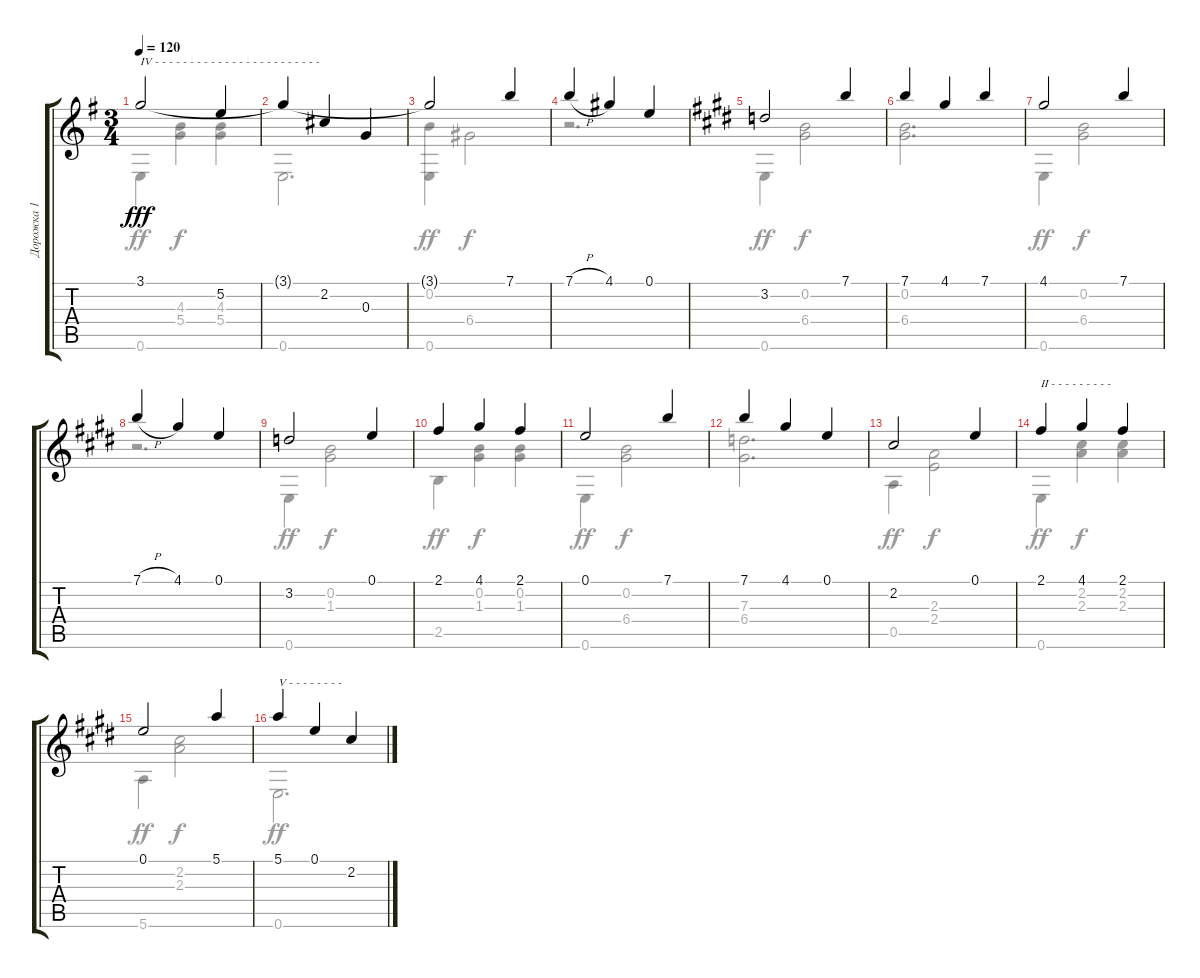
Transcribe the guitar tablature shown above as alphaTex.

\track ("Дорожка 1" "Дорожка 1") {instrument acousticguitarsteel}
\staff {score tabs}
\tuning (E4 B3 G3 D3 A2 E2) {hide}
\voice
\ts (3 4)
\tempo 120
\clef g2
\ks g
3.1.2{txt "IV - - - - - - - - - - - - - - - - - - - - - - - -" dy fff} 5.2.4 |
3.1{t}.4 2.2.4 0.3.4 |
3.1{t}.2 7.1.4 |
7.1{h}.4 4.1.4 0.1.4 |
\ks e
3.2.2 7.1.4 |
7.1.4 4.1.4 7.1.4 |
4.1.2 7.1.4 |
7.1{h}.4 4.1.4 0.1.4 |
3.2.2 0.1.4 |
2.1.4 4.1.4 2.1.4 |
0.1.2 7.1.4 |
7.1.4 4.1.4 0.1.4 |
2.2.2 0.1.4 |
2.1.4{txt "II - - - - - - - - -"} 4.1.4 2.1.4 |
0.1.2 5.1.4 |
5.1.4{txt "V - - - - - - - -"} 0.1.4 2.2.4
\voice
\clef g2
\ottava regular
\simile none
\ks g
0.6.4{dy ff} (4.3 5.4).4{dy f} (4.3 5.4).4 |
0.6.2{d} |
(0.2 0.6).4{dy ff} 6.4.2{dy f} |
r.2{d} |
\ks e
0.6.4{dy ff} (0.2 6.4).2{dy f} |
(0.2 6.4).2{d} |
0.6.4{dy ff} (0.2 6.4).2{dy f} |
r.2{d} |
0.6.4{dy ff} (0.2 1.3).2{dy f} |
2.5.4{dy ff} (0.2 1.3).4{dy f} (0.2 1.3).4 |
0.6.4{dy ff} (0.2 6.4).2{dy f} |
(7.3 6.4).2{d} |
0.5.4{dy ff} (2.3 2.4).2{dy f} |
0.6.4{dy ff} (2.2 2.3).4{dy f} (2.2 2.3).4 |
5.6.4{dy ff} (2.2 2.3).2{dy f} |
0.6.2{d dy ff}
